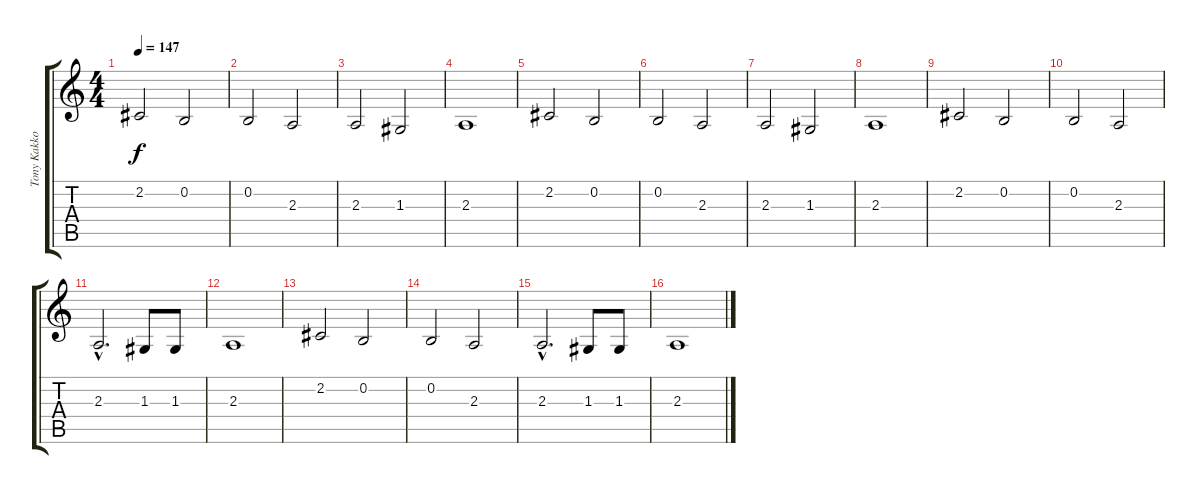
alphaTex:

\track ("Tony Kakko" "Tony Kakko") {instrument pad7halo}
\staff {score tabs}
\tuning (E4 B3 G3 D3 A2 E2) {hide}
\ts (4 4)
\tempo 147
\clef g2
\ks c
2.2.2{dy f} 0.2.2 |
0.2.2 2.3.2 |
2.3.2 1.3.2 |
2.3.1 |
2.2.2 0.2.2 |
0.2.2 2.3.2 |
2.3.2 1.3.2 |
2.3.1 |
2.2.2 0.2.2 |
0.2.2 2.3.2 |
2.3{hac}.2{d} 1.3.8 1.3.8 |
2.3.1 |
2.2.2 0.2.2 |
0.2.2 2.3.2 |
2.3{hac}.2{d} 1.3.8 1.3.8 |
2.3.1
